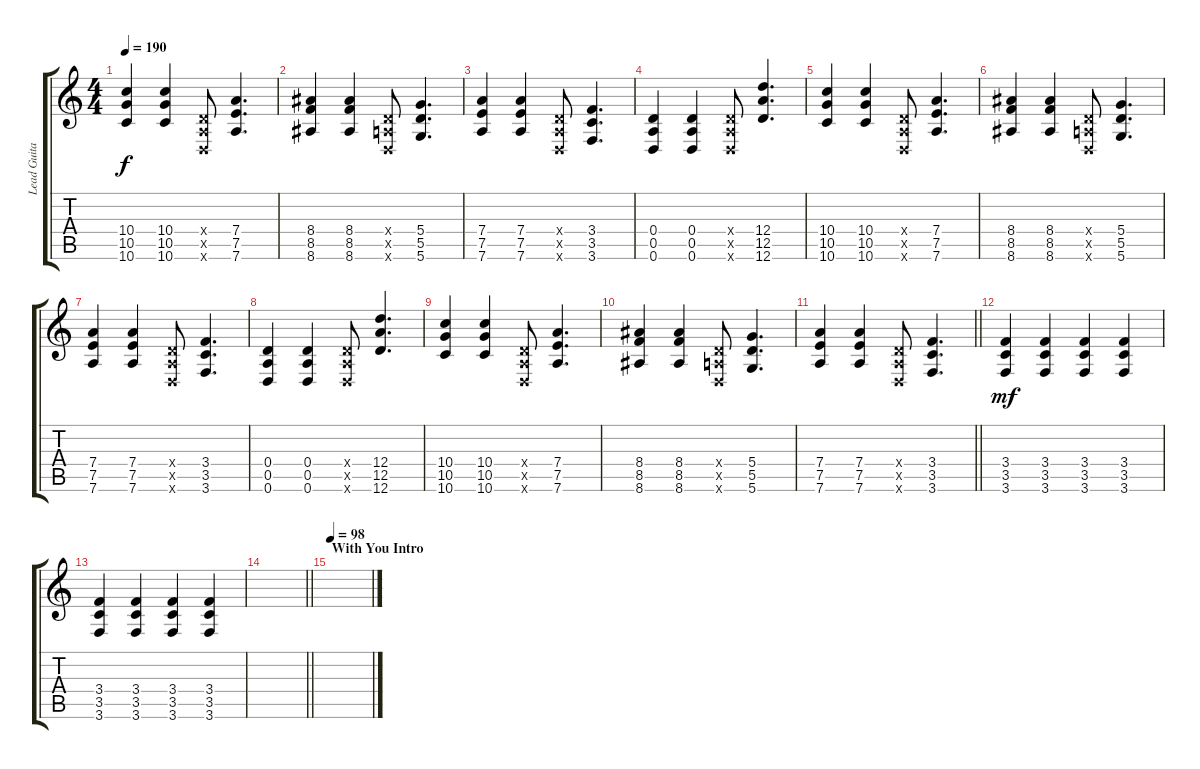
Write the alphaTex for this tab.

\track ("Lead Guitar - Brad Delson" "Lead Guita") {instrument overdrivenguitar}
\staff {score tabs}
\tuning (E4 B3 G3 D3 A2 D2) {hide}
\ts (4 4)
\tempo 190
\clef g2
\ks c
(10.4 10.5 10.6).4{dy f} (10.4 10.5 10.6).4 (0.4{x} 0.5{x} 0.6{x}).8 (7.4 7.5 7.6).4{d} |
(8.4 8.5 8.6).4 (8.4 8.5 8.6).4 (0.4{x} 0.5{x} 0.6{x}).8 (5.4 5.5 5.6).4{d} |
(7.4 7.5 7.6).4 (7.4 7.5 7.6).4 (0.4{x} 0.5{x} 0.6{x}).8 (3.4 3.5 3.6).4{d} |
(0.4 0.5 0.6).4 (0.4 0.5 0.6).4 (0.4{x} 0.5{x} 0.6{x}).8 (12.4 12.5 12.6).4{d} |
(10.4 10.5 10.6).4 (10.4 10.5 10.6).4 (0.4{x} 0.5{x} 0.6{x}).8 (7.4 7.5 7.6).4{d} |
(8.4 8.5 8.6).4 (8.4 8.5 8.6).4 (0.4{x} 0.5{x} 0.6{x}).8 (5.4 5.5 5.6).4{d} |
(7.4 7.5 7.6).4 (7.4 7.5 7.6).4 (0.4{x} 0.5{x} 0.6{x}).8 (3.4 3.5 3.6).4{d} |
(0.4 0.5 0.6).4 (0.4 0.5 0.6).4 (0.4{x} 0.5{x} 0.6{x}).8 (12.4 12.5 12.6).4{d} |
(10.4 10.5 10.6).4 (10.4 10.5 10.6).4 (0.4{x} 0.5{x} 0.6{x}).8 (7.4 7.5 7.6).4{d} |
(8.4 8.5 8.6).4 (8.4 8.5 8.6).4 (0.4{x} 0.5{x} 0.6{x}).8 (5.4 5.5 5.6).4{d} |
\barLineRight lightlight
(7.4 7.5 7.6).4 (7.4 7.5 7.6).4 (0.4{x} 0.5{x} 0.6{x}).8 (3.4 3.5 3.6).4{d} |
(3.4 3.5 3.6).4{dy mf} (3.4 3.5 3.6).4 (3.4 3.5 3.6).4 (3.4 3.5 3.6).4 |
(3.4 3.5 3.6).4 (3.4 3.5 3.6).4 (3.4 3.5 3.6).4 (3.4 3.5 3.6).4 |
\barLineRight lightlight
|
\section ("" "With You Intro")
\tempo 98
